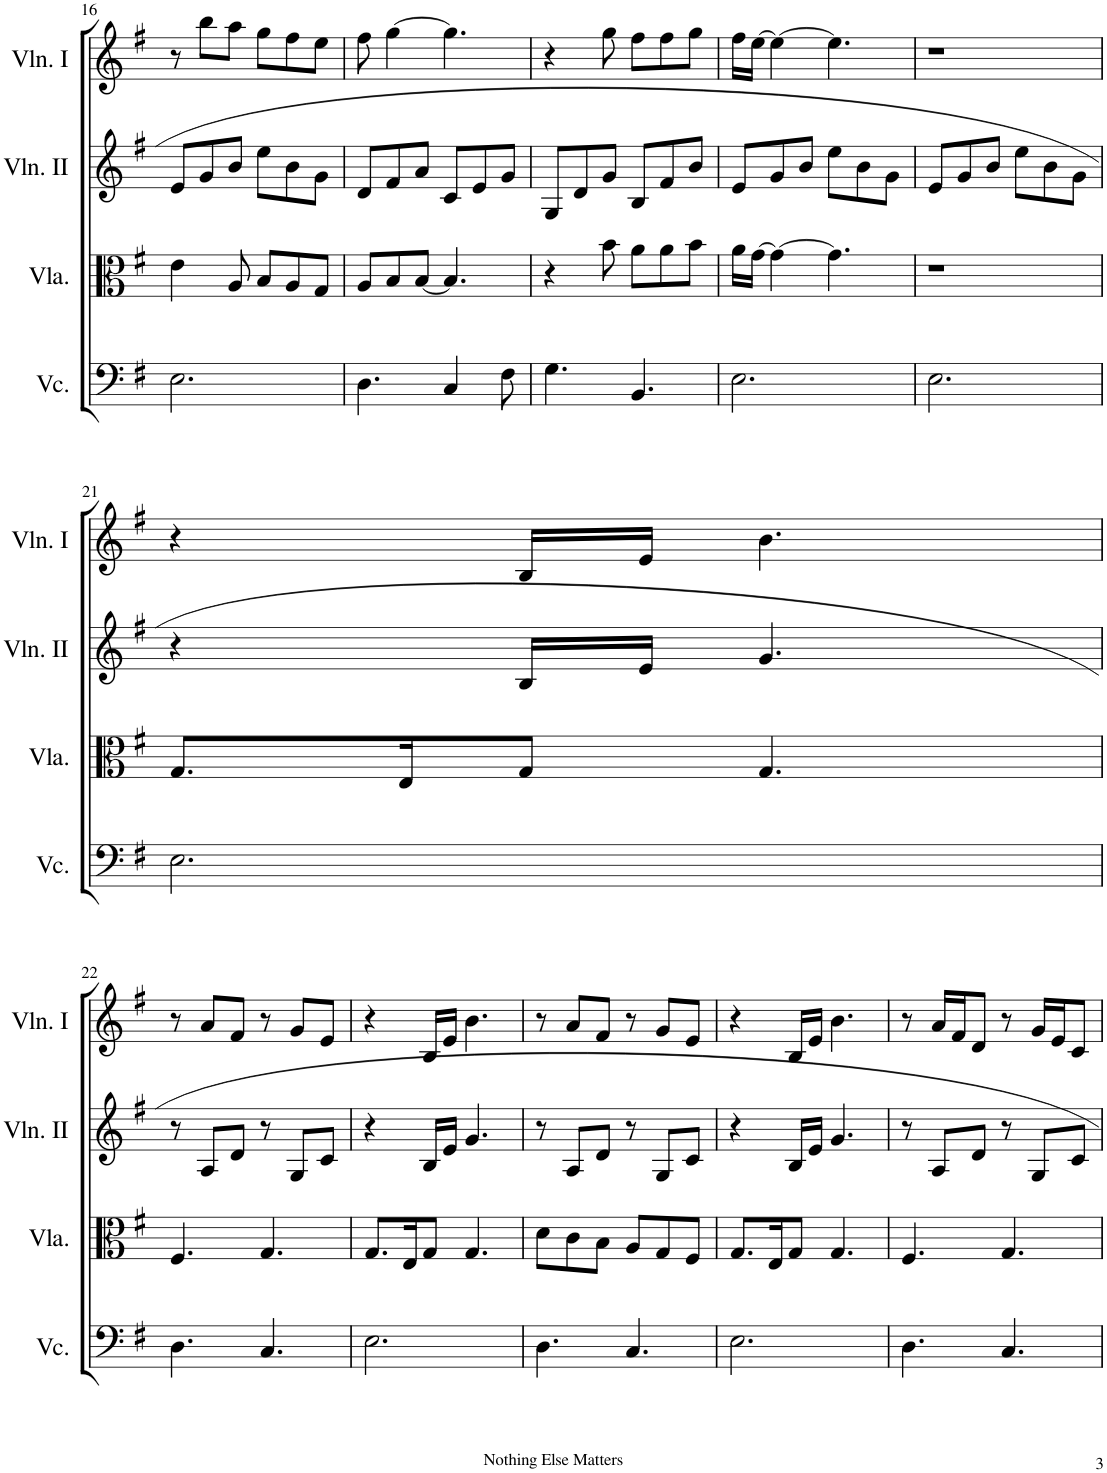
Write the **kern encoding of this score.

**kern	**kern	**kern	**kern
*part4	*part3	*part2	*part1
*staff4	*staff3	*staff2	*staff1
*I"Violoncello	*I"Viola	*I"Violin II	*I"Violin I
*I'Vc.	*I'Vla.	*I'Vln. II	*I'Vln. I
!!LO:PB:g=z
*clefF4	*clefC3	*clefG2	*clefG2
*k[f#]	*k[f#]	*k[f#]	*k[f#]
*M6/8	*M6/8	*M6/8	*M6/8
=16	=16	=16	=16
2.E\	4e\	8e/L	8r
.	.	8g/	8bb\L
.	8A/	8b/J	8aa\J
.	8B/L	8ee\L	8gg\L
.	8A/	8b\	8ff#\
.	8G/J	8g\J	8ee\J
=17	=17	=17	=17
4.D\	8A/L	8d/L	8ff#\
.	8B/	8f#/	[4gg\
.	[8B/J	8a/J	.
4C/	4.B/]	8c/L	4.gg\]
.	.	8e/	.
8F#\	.	8g/J	.
=18	=18	=18	=18
4.G\	4r	8G/L	4r
.	.	8d/	.
.	8b\	8g/J	8gg\
4.BB/	8a\L	8B/L	8ff#\L
.	8a\	8f#/	8ff#\
.	8b\J	8b/J	8gg\J
=19	=19	=19	=19
2.E\	16a\LL	8e/L	16ff#\LL
.	[16g\JJ	.	[16ee\JJ
.	4g\_	8g/	4ee\_
.	.	8b/J	.
.	4.g\]	8ee\L	4.ee\]
.	.	8b\	.
.	.	8g\J	.
=20	=20	=20	=20
2.E\	2.r	8e/L	2.r
.	.	8g/	.
.	.	8b/J	.
.	.	8ee\L	.
.	.	8b\	.
.	.	8g\J	.
!!LO:LB:g=z
=21	=21	=21	=21
2.E\	8.G/L	4r	4r
.	16E/K	.	.
.	8G/J	16B/LL	16B/LL
.	.	16e/JJ	16e/JJ
.	4.G/	4.g/	4.b\
!!LO:LB:g=z
=22	=22	=22	=22
4.D\	4.F#/	8r	8r
.	.	8A/L	8a/L
.	.	8d/J	8f#/J
4.C/	4.G/	8r	8r
.	.	8G/L	8g/L
.	.	8c/J	8e/J
=23	=23	=23	=23
2.E\	8.G/L	4r	4r
.	16E/K	.	.
.	8G/J	16B/LL	16B/LL
.	.	16e/JJ	16e/JJ
.	4.G/	4.g/	4.b\
=24	=24	=24	=24
4.D\	8d\L	8r	8r
.	8c\	8A/L	8a/L
.	8B\J	8d/J	8f#/J
4.C/	8A/L	8r	8r
.	8G/	8G/L	8g/L
.	8F#/J	8c/J	8e/J
=25	=25	=25	=25
2.E\	8.G/L	4r	4r
.	16E/K	.	.
.	8G/J	16B/LL	16B/LL
.	.	16e/JJ	16e/JJ
.	4.G/	4.g/	4.b\
=26	=26	=26	=26
4.D\	4.F#/	8r	8r
.	.	8A/L	16a/LL
.	.	.	16f#/J
.	.	8d/J	8d/J
4.C/	4.G/	8r	8r
.	.	8G/L	16g/LL
.	.	.	16e/J
.	.	8c/J	8c/J
=	=	=	=
*-	*-	*-	*-
